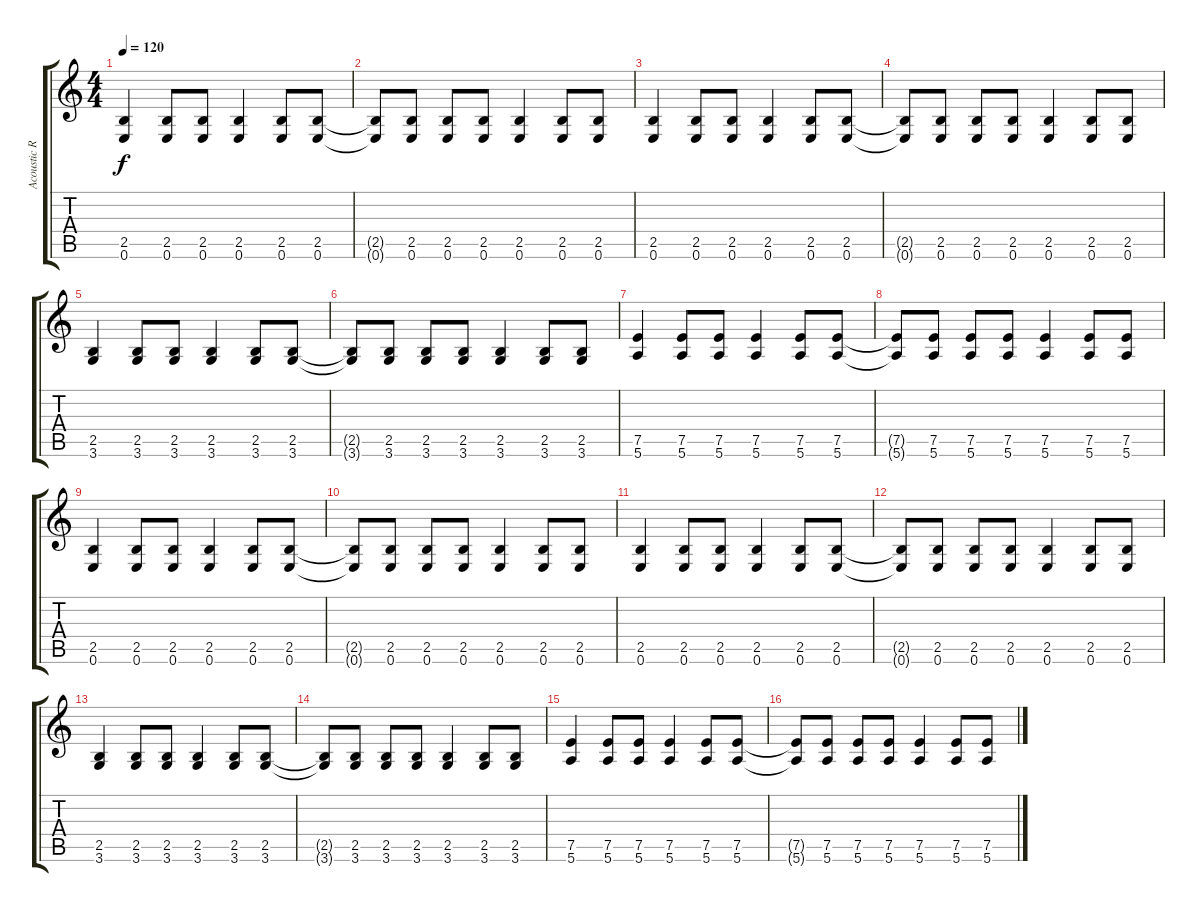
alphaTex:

\track ("Acoustic Right" "Acoustic R") {instrument acousticguitarsteel}
\staff {score tabs}
\tuning (E4 B3 G3 D3 A2 E2) {hide}
\ts (4 4)
\tempo 120
\clef g2
\ks c
(2.5 0.6).4{dy f} (2.5 0.6).8 (2.5 0.6).8 (2.5 0.6).4 (2.5 0.6).8 (2.5 0.6).8 |
(2.5{t} 0.6{t}).8 (2.5 0.6).8 (2.5 0.6).8 (2.5 0.6).8 (2.5 0.6).4 (2.5 0.6).8 (2.5 0.6).8 |
(2.5 0.6).4 (2.5 0.6).8 (2.5 0.6).8 (2.5 0.6).4 (2.5 0.6).8 (2.5 0.6).8 |
(2.5{t} 0.6{t}).8 (2.5 0.6).8 (2.5 0.6).8 (2.5 0.6).8 (2.5 0.6).4 (2.5 0.6).8 (2.5 0.6).8 |
(2.5 3.6).4 (2.5 3.6).8 (2.5 3.6).8 (2.5 3.6).4 (2.5 3.6).8 (2.5 3.6).8 |
(2.5{t} 3.6{t}).8 (2.5 3.6).8 (2.5 3.6).8 (2.5 3.6).8 (2.5 3.6).4 (2.5 3.6).8 (2.5 3.6).8 |
(7.5 5.6).4 (7.5 5.6).8 (7.5 5.6).8 (7.5 5.6).4 (7.5 5.6).8 (7.5 5.6).8 |
(7.5{t} 5.6{t}).8 (7.5 5.6).8 (7.5 5.6).8 (7.5 5.6).8 (7.5 5.6).4 (7.5 5.6).8 (7.5 5.6).8 |
(2.5 0.6).4 (2.5 0.6).8 (2.5 0.6).8 (2.5 0.6).4 (2.5 0.6).8 (2.5 0.6).8 |
(2.5{t} 0.6{t}).8 (2.5 0.6).8 (2.5 0.6).8 (2.5 0.6).8 (2.5 0.6).4 (2.5 0.6).8 (2.5 0.6).8 |
(2.5 0.6).4 (2.5 0.6).8 (2.5 0.6).8 (2.5 0.6).4 (2.5 0.6).8 (2.5 0.6).8 |
(2.5{t} 0.6{t}).8 (2.5 0.6).8 (2.5 0.6).8 (2.5 0.6).8 (2.5 0.6).4 (2.5 0.6).8 (2.5 0.6).8 |
(2.5 3.6).4 (2.5 3.6).8 (2.5 3.6).8 (2.5 3.6).4 (2.5 3.6).8 (2.5 3.6).8 |
(2.5{t} 3.6{t}).8 (2.5 3.6).8 (2.5 3.6).8 (2.5 3.6).8 (2.5 3.6).4 (2.5 3.6).8 (2.5 3.6).8 |
(7.5 5.6).4 (7.5 5.6).8 (7.5 5.6).8 (7.5 5.6).4 (7.5 5.6).8 (7.5 5.6).8 |
(7.5{t} 5.6{t}).8 (7.5 5.6).8 (7.5 5.6).8 (7.5 5.6).8 (7.5 5.6).4 (7.5 5.6).8 (7.5 5.6).8
